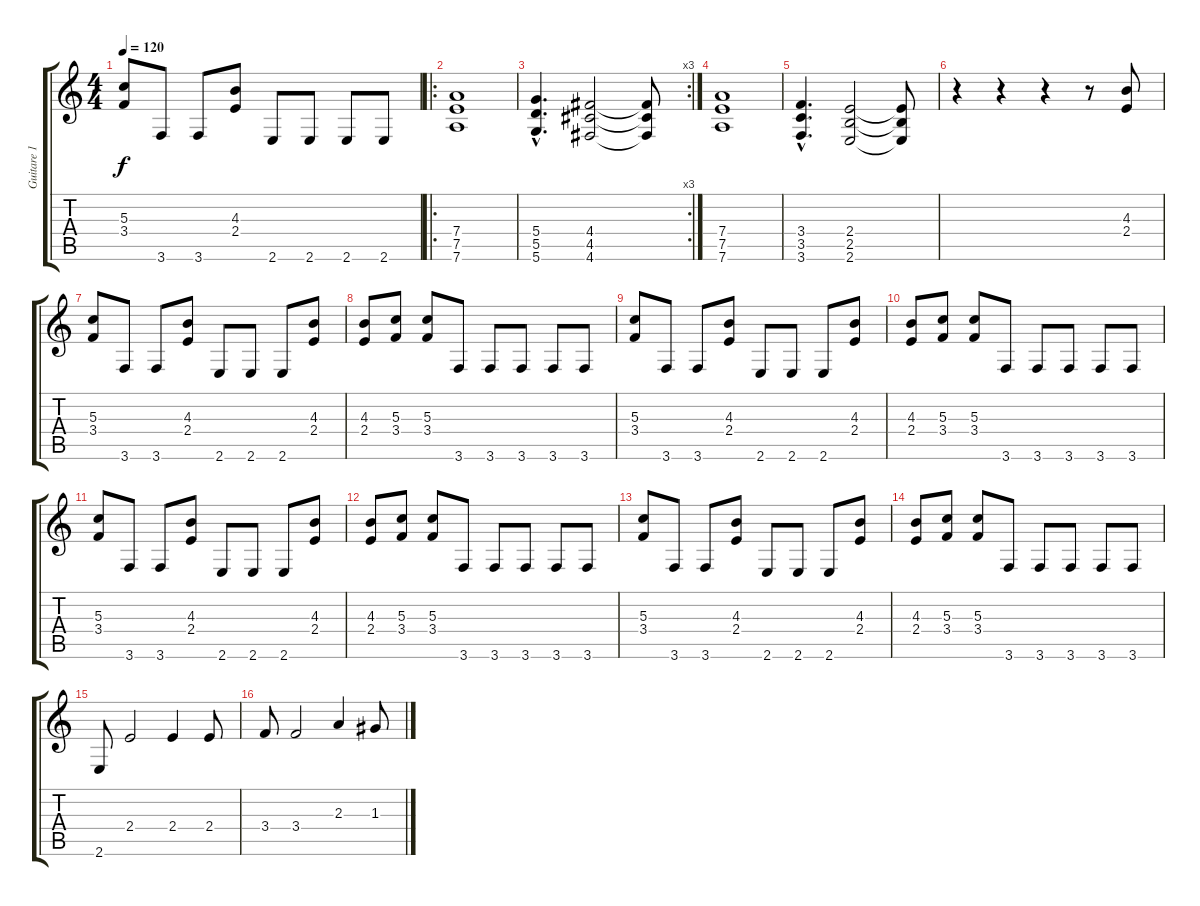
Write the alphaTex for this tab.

\track ("Guitare 1" "Guitare 1") {instrument distortionguitar}
\staff {score tabs}
\tuning (E4 B3 G3 D3 A2 D2) {hide}
\ts (4 4)
\tempo 120
\clef g2
\ks c
(5.3 3.4).8{dy f} 3.6.8 3.6.8 (4.3 2.4).8 2.6.8 2.6.8 2.6.8 2.6.8 |
\ro
(7.4 7.5 7.6).1 |
\rc 3
(5.4{hac} 5.5{hac} 5.6{hac}).4{d} (4.4 4.5 4.6).2 (4.4{t} 4.5{t} 4.6{t}).8 |
(7.4 7.5 7.6).1 |
(3.4{hac} 3.5{hac} 3.6{hac}).4{d} (2.4 2.5 2.6).2 (2.4{t} 2.5{t} 2.6{t}).8 |
r.4 r.4 r.4 r.8 (4.3 2.4).8 |
(5.3 3.4).8 3.6.8 3.6.8 (4.3 2.4).8 2.6.8 2.6.8 2.6.8 (4.3 2.4).8 |
(4.3 2.4).8 (5.3 3.4).8 (5.3 3.4).8 3.6.8 3.6.8 3.6.8 3.6.8 3.6.8 |
(5.3 3.4).8 3.6.8 3.6.8 (4.3 2.4).8 2.6.8 2.6.8 2.6.8 (4.3 2.4).8 |
(4.3 2.4).8 (5.3 3.4).8 (5.3 3.4).8 3.6.8 3.6.8 3.6.8 3.6.8 3.6.8 |
(5.3 3.4).8 3.6.8 3.6.8 (4.3 2.4).8 2.6.8 2.6.8 2.6.8 (4.3 2.4).8 |
(4.3 2.4).8 (5.3 3.4).8 (5.3 3.4).8 3.6.8 3.6.8 3.6.8 3.6.8 3.6.8 |
(5.3 3.4).8 3.6.8 3.6.8 (4.3 2.4).8 2.6.8 2.6.8 2.6.8 (4.3 2.4).8 |
(4.3 2.4).8 (5.3 3.4).8 (5.3 3.4).8 3.6.8 3.6.8 3.6.8 3.6.8 3.6.8 |
2.6.8 2.4.2 2.4.4 2.4.8 |
3.4.8 3.4.2 2.3.4 1.3.8
